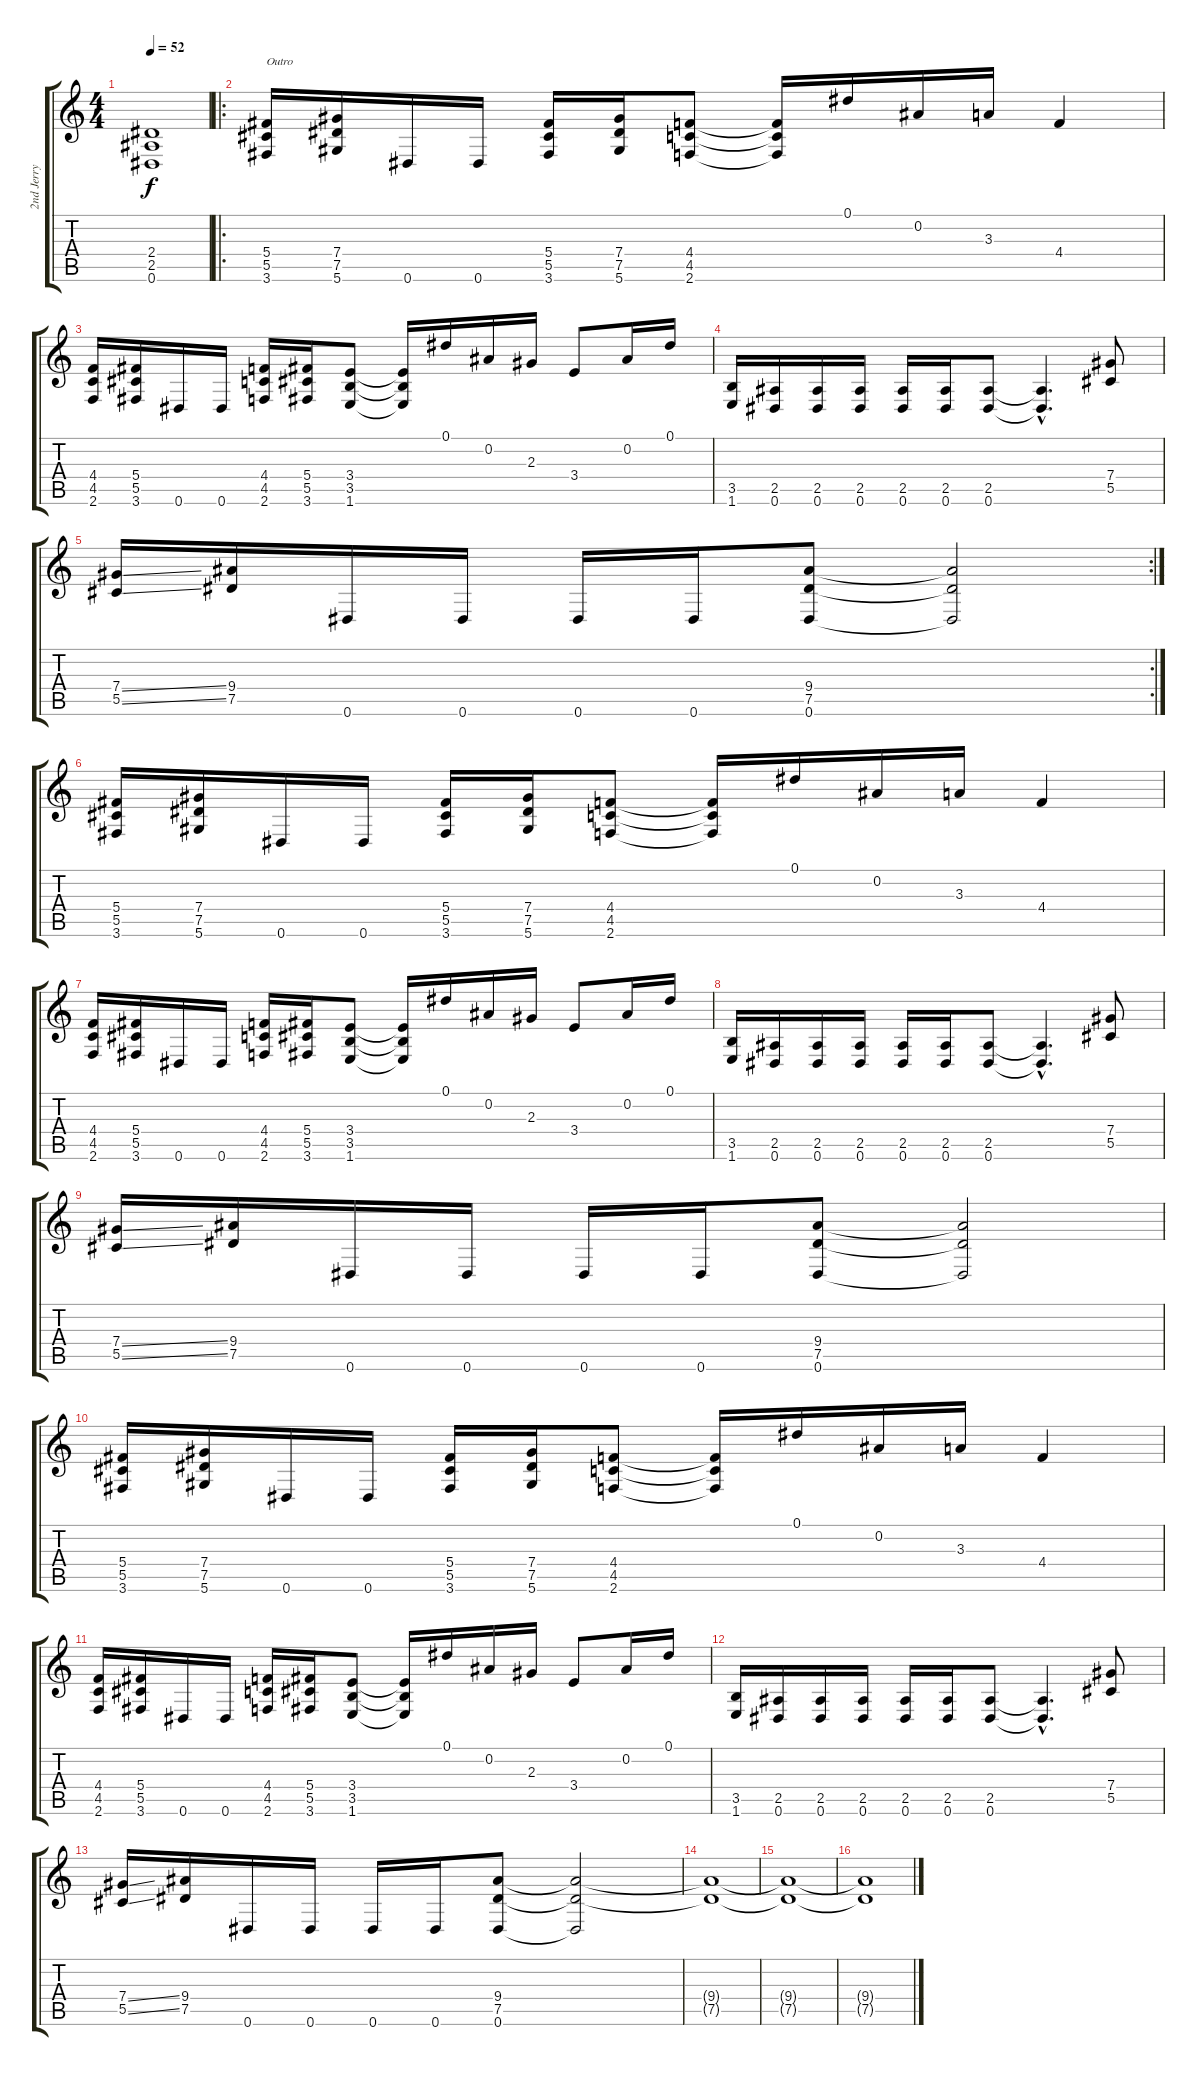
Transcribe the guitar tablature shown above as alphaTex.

\track ("2nd Jerry" "2nd Jerry") {instrument distortionguitar}
\staff {score tabs}
\tuning (Eb4 Bb3 Gb3 Db3 Ab2 Eb2) {hide}
\ts (4 4)
\tempo 52
\clef g2
\ks c
(2.4{t} 2.5{t} 0.6{t}).1{dy f} |
\ro
(5.4 5.5 3.6).16{txt "Outro" volume 15} (7.4 7.5 5.6).16 0.6.16 0.6.16 (5.4 5.5 3.6).16 (7.4 7.5 5.6).16 (4.4 4.5 2.6).8 (4.4{t} 4.5{t} 2.6{t}).16 0.1.16 0.2.16 3.3.16 4.4.4 |
(4.4 4.5 2.6).16 (5.4 5.5 3.6).16 0.6.16 0.6.16 (4.4 4.5 2.6).16 (5.4 5.5 3.6).16 (3.4 3.5 1.6).8 (3.4{t} 3.5{t} 1.6{t}).16 0.1.16 0.2.16 2.3.16 3.4.8 0.2.16 0.1.16 |
(3.5 1.6).16 (2.5 0.6).16 (2.5 0.6).16 (2.5 0.6).16 (2.5 0.6).16 (2.5 0.6).16 (2.5 0.6).8 (2.5{hac t} 0.6{hac t}).4{d} (7.4 5.5).8 |
\rc 2
(7.4{ss} 5.5{ss}).16 (9.4 7.5).16 0.6.16 0.6.16 0.6.16 0.6.16 (9.4 7.5 0.6).8 (9.4{t} 7.5{t} 0.6{t}).2 |
(5.4 5.5 3.6).16 (7.4 7.5 5.6).16 0.6.16 0.6.16 (5.4 5.5 3.6).16 (7.4 7.5 5.6).16 (4.4 4.5 2.6).8 (4.4{t} 4.5{t} 2.6{t}).16 0.1.16 0.2.16 3.3.16 4.4.4 |
(4.4 4.5 2.6).16 (5.4 5.5 3.6).16 0.6.16 0.6.16 (4.4 4.5 2.6).16 (5.4 5.5 3.6).16 (3.4 3.5 1.6).8 (3.4{t} 3.5{t} 1.6{t}).16 0.1.16 0.2.16 2.3.16 3.4.8 0.2.16 0.1.16 |
(3.5 1.6).16 (2.5 0.6).16 (2.5 0.6).16 (2.5 0.6).16 (2.5 0.6).16 (2.5 0.6).16 (2.5 0.6).8 (2.5{hac t} 0.6{hac t}).4{d} (7.4 5.5).8 |
(7.4{ss} 5.5{ss}).16 (9.4 7.5).16 0.6.16 0.6.16 0.6.16 0.6.16 (9.4 7.5 0.6).8 (9.4{t} 7.5{t} 0.6{t}).2 |
(5.4 5.5 3.6).16 (7.4 7.5 5.6).16 0.6.16 0.6.16 (5.4 5.5 3.6).16 (7.4 7.5 5.6).16 (4.4 4.5 2.6).8 (4.4{t} 4.5{t} 2.6{t}).16 0.1.16 0.2.16 3.3.16 4.4.4 |
(4.4 4.5 2.6).16 (5.4 5.5 3.6).16 0.6.16 0.6.16 (4.4 4.5 2.6).16 (5.4 5.5 3.6).16 (3.4 3.5 1.6).8 (3.4{t} 3.5{t} 1.6{t}).16 0.1.16 0.2.16 2.3.16 3.4.8 0.2.16 0.1.16 |
(3.5 1.6).16 (2.5 0.6).16 (2.5 0.6).16 (2.5 0.6).16 (2.5 0.6).16 (2.5 0.6).16 (2.5 0.6).8 (2.5{hac t} 0.6{hac t}).4{d} (7.4 5.5).8 |
(7.4{ss} 5.5{ss}).16 (9.4 7.5).16 0.6.16 0.6.16 0.6.16 0.6.16 (9.4 7.5 0.6).8 (9.4{t} 7.5{t} 0.6{t}).2 |
(9.4{t} 7.5{t}).1 |
(9.4{t} 7.5{t}).1 |
(9.4{t} 7.5{t}).1
